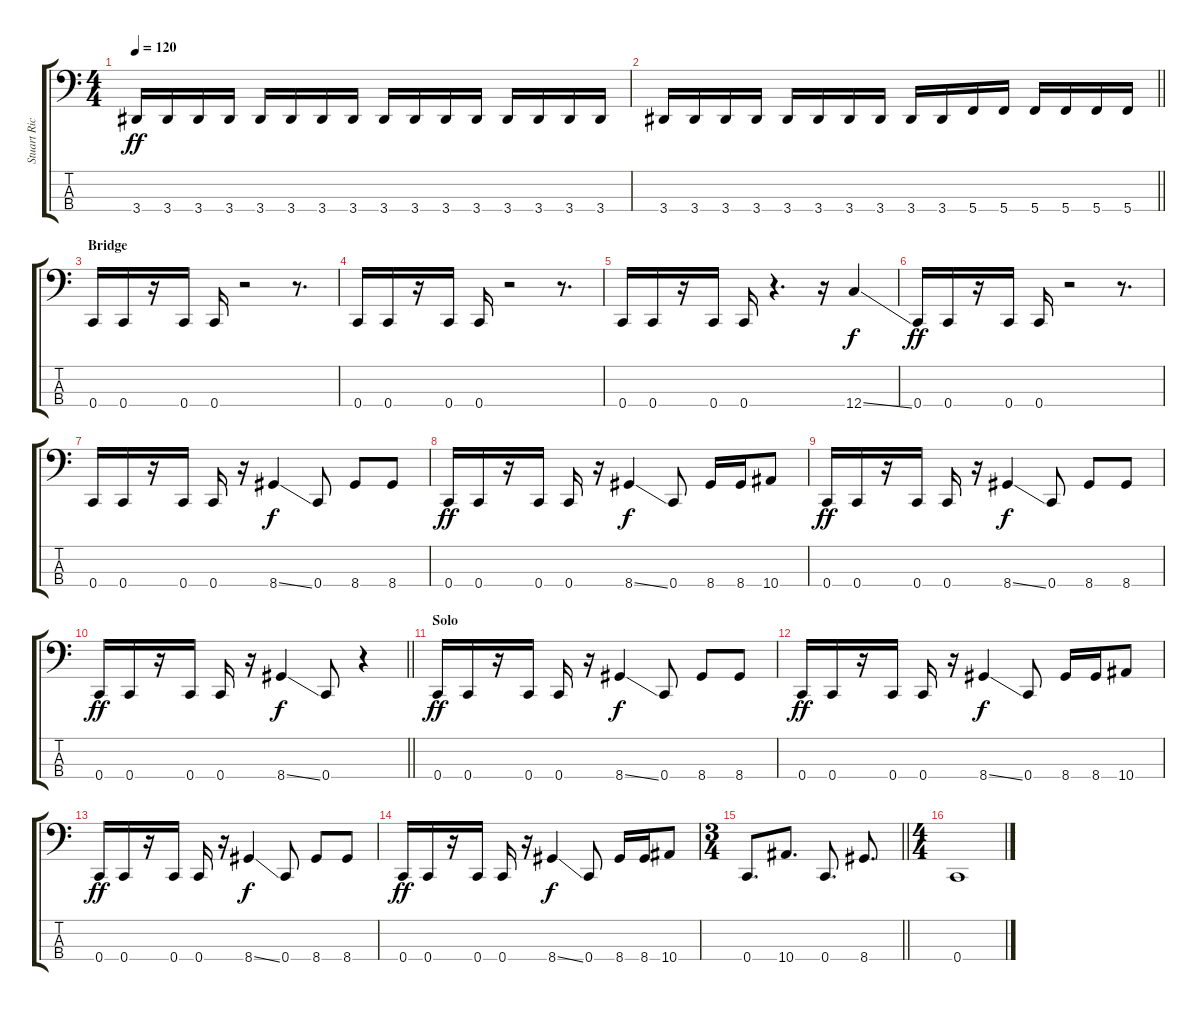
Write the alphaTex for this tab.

\track ("Stuart Richardson - Bass" "Stuart Ric") {instrument electricbassfinger}
\staff {score tabs}
\tuning (F2 C2 G1 C1) {hide}
\ts (4 4)
\tempo 120
\clef f4
\ks c
3.4.16{dy ff} 3.4.16 3.4.16 3.4.16 3.4.16 3.4.16 3.4.16 3.4.16 3.4.16 3.4.16 3.4.16 3.4.16 3.4.16 3.4.16 3.4.16 3.4.16 |
\barLineRight lightlight
3.4.16 3.4.16 3.4.16 3.4.16 3.4.16 3.4.16 3.4.16 3.4.16 3.4.16 3.4.16 5.4.16 5.4.16 5.4.16 5.4.16 5.4.16 5.4.16 |
\section ("" "Bridge")
0.4.16 0.4.16 r.16 0.4.16 0.4.16 r.2 r.8{d} |
0.4.16 0.4.16 r.16 0.4.16 0.4.16 r.2 r.8{d} |
0.4.16 0.4.16 r.16 0.4.16 0.4.16 r.4{d} r.16 12.4{ss}.4{dy f} |
0.4.16{dy ff} 0.4.16 r.16 0.4.16 0.4.16 r.2 r.8{d} |
0.4.16 0.4.16 r.16 0.4.16 0.4.16 r.16 8.4{ss}.4{dy f} 0.4.8 8.4.8 8.4.8 |
0.4.16{dy ff} 0.4.16 r.16 0.4.16 0.4.16 r.16 8.4{ss}.4{dy f} 0.4.8 8.4.16 8.4.16 10.4.8 |
0.4.16{dy ff} 0.4.16 r.16 0.4.16 0.4.16 r.16 8.4{ss}.4{dy f} 0.4.8 8.4.8 8.4.8 |
\barLineRight lightlight
0.4.16{dy ff} 0.4.16 r.16 0.4.16 0.4.16 r.16 8.4{ss}.4{dy f} 0.4.8 r.4 |
\section ("" "Solo")
0.4.16{dy ff} 0.4.16 r.16 0.4.16 0.4.16 r.16 8.4{ss}.4{dy f} 0.4.8 8.4.8 8.4.8 |
0.4.16{dy ff} 0.4.16 r.16 0.4.16 0.4.16 r.16 8.4{ss}.4{dy f} 0.4.8 8.4.16 8.4.16 10.4.8 |
0.4.16{dy ff} 0.4.16 r.16 0.4.16 0.4.16 r.16 8.4{ss}.4{dy f} 0.4.8 8.4.8 8.4.8 |
0.4.16{dy ff} 0.4.16 r.16 0.4.16 0.4.16 r.16 8.4{ss}.4{dy f} 0.4.8 8.4.16 8.4.16 10.4.8 |
\ts (3 4)
\barLineRight lightlight
0.4.8{d} 10.4.8{d} 0.4.8{d} 8.4.8{d} |
\ts (4 4)
\section ("" "")
0.4.1
